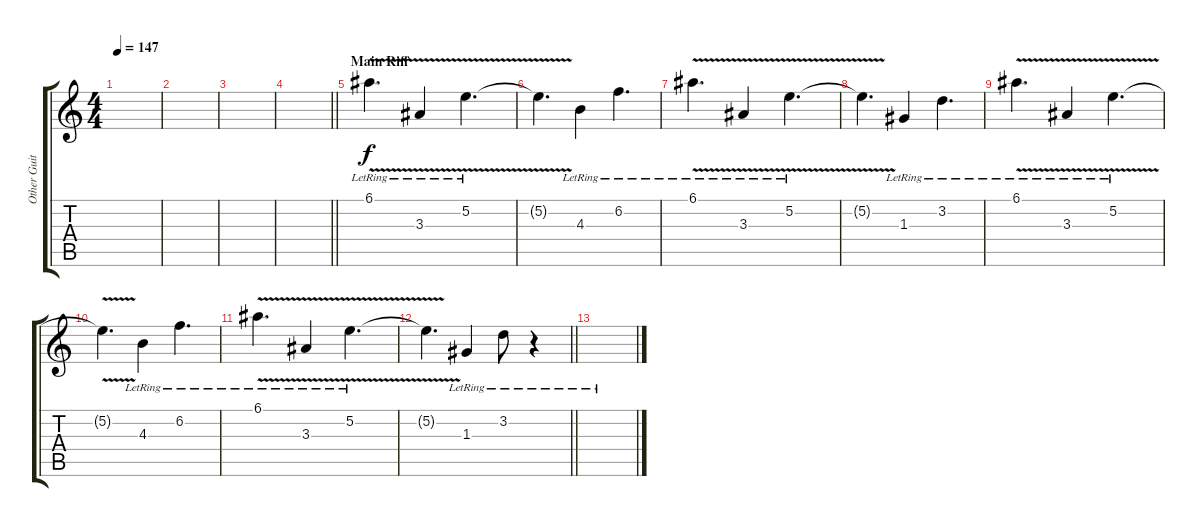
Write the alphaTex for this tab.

\track ("Other Guitar" "Other Guit") {instrument electricguitarclean}
\staff {score tabs}
\tuning (E4 B3 G3 D3 A2 D2) {hide}
\ts (4 4)
\tempo 147
\clef g2
\ks c
|
|
|
\barLineRight lightlight
|
\section ("" "Main Riff")
6.1{v lr}.4{d} 3.3{v lr}.4 5.2{v lr}.4{d} |
5.2{t}.4{d} 4.3{lr}.4 6.2{lr}.4{d} |
6.1{v lr}.4{d} 3.3{v lr}.4 5.2{v lr}.4{d} |
5.2{t}.4{d} 1.3{lr}.4 3.2{lr}.4{d} |
6.1{v lr}.4{d} 3.3{v lr}.4 5.2{v lr}.4{d} |
5.2{t}.4{d} 4.3{lr}.4 6.2{lr}.4{d} |
6.1{v lr}.4{d} 3.3{v lr}.4 5.2{v lr}.4{d} |
\barLineRight lightlight
5.2{t}.4{d} 1.3{lr}.4 3.2{lr}.8 r.4 |
\section ("" "")
